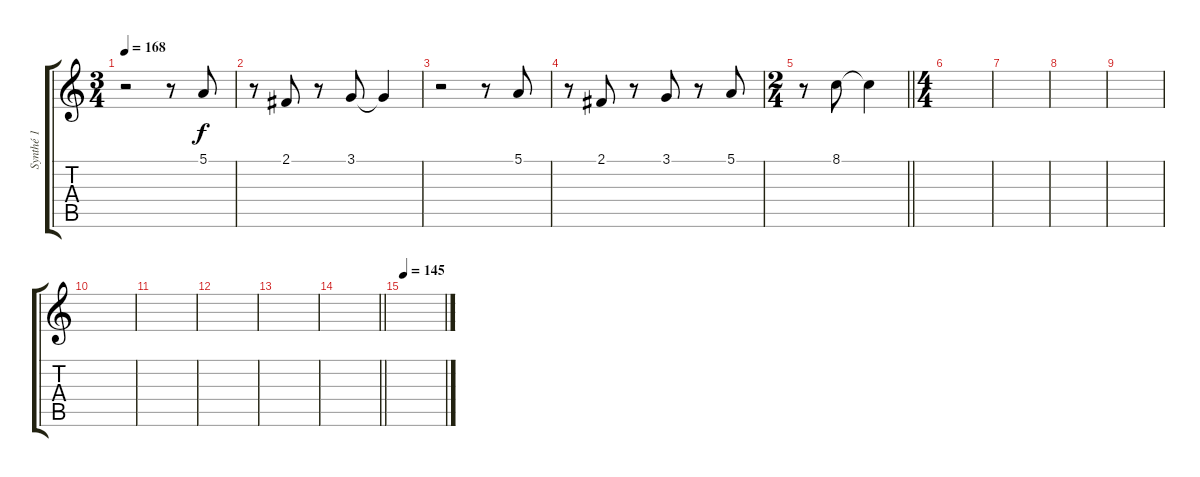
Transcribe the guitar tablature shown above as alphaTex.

\track ("Synthé 1" "Synthé 1") {instrument stringensemble1}
\staff {score tabs}
\tuning (E4 B3 G3 D3 A2 E2) {hide}
\ts (3 4)
\tempo 168
\clef g2
\ks c
r.2{dy f} r.8 5.1.8 |
r.8 2.1.8 r.8 3.1.8 3.1{t}.4 |
r.2 r.8 5.1.8 |
r.8 2.1.8 r.8 3.1.8 r.8 5.1.8 |
\ts (2 4)
\barLineRight lightlight
r.8 8.1.8 8.1{t}.4 |
\ts (4 4)
|
|
|
|
|
|
|
|
\barLineRight lightlight
|
\tempo 133
\tempo 145
